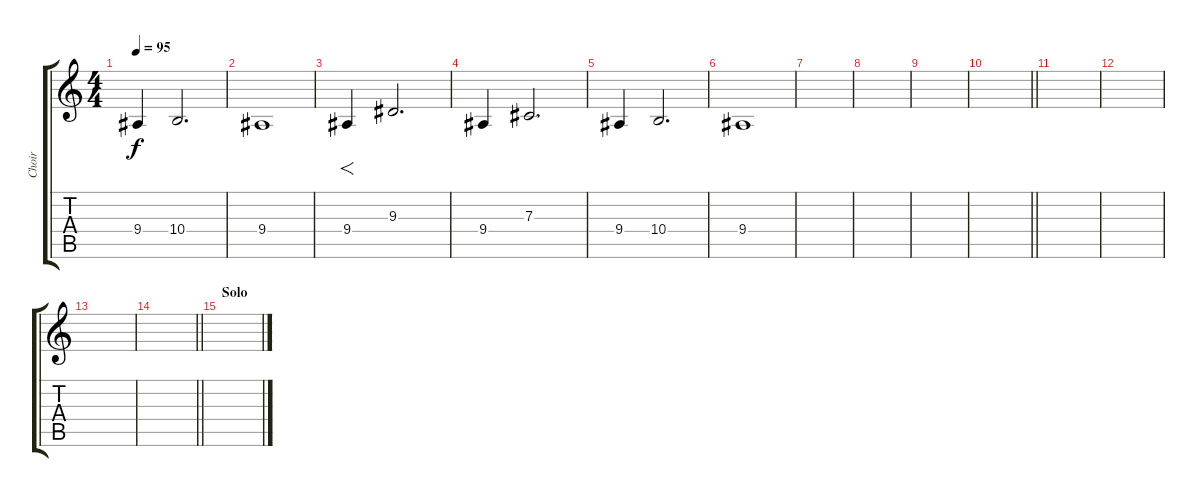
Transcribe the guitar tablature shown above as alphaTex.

\track ("Choir" "Choir") {instrument choiraahs}
\staff {score tabs}
\tuning (Eb4 Bb3 Gb3 Db3 Ab2 Eb2) {hide}
\ts (4 4)
\tempo 95
\clef g2
\ks c
9.4.4{dy f} 10.4.2{d} |
9.4.1 |
9.4.4{f} 9.3.2{d} |
9.4.4 7.3.2{d} |
9.4.4 10.4.2{d} |
9.4.1 |
|
|
|
\barLineRight lightlight
|
|
|
|
\barLineRight lightlight
|
\section ("" "Solo")
